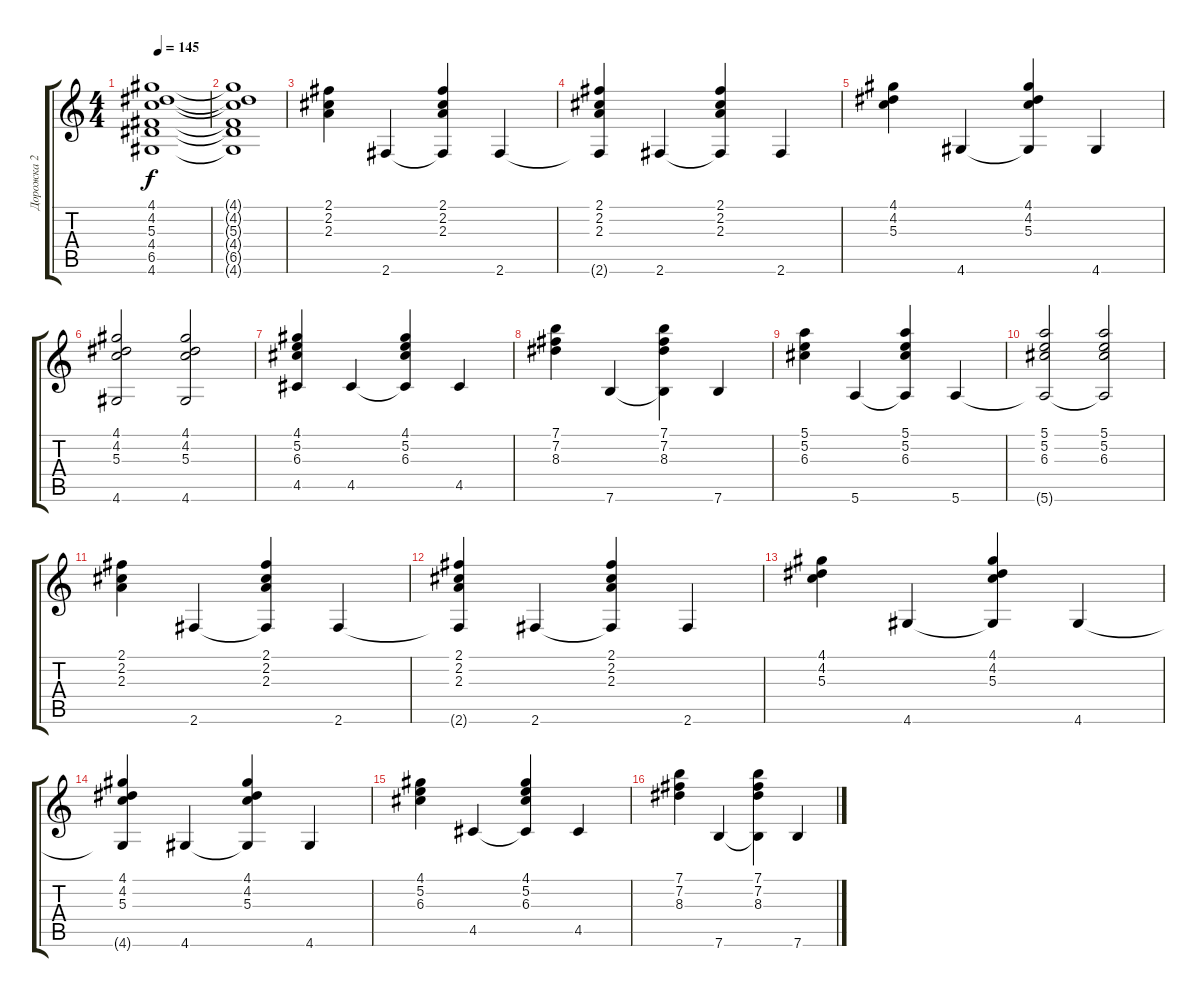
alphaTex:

\track ("Дорожка 2" "Дорожка 2") {instrument acousticguitarsteel}
\staff {score tabs}
\tuning (E4 B3 G3 D3 A2 E2) {hide}
\ts (4 4)
\tempo 145
\clef g2
\ks c
(4.1 4.2 5.3 4.4 6.5 4.6).1{dy f} |
(4.1{t} 4.2{t} 5.3{t} 4.4{t} 6.5{t} 4.6{t}).1 |
(2.1 2.2 2.3).4 2.6.4 (2.1 2.2 2.3 2.6{t}).4 2.6.4 |
(2.1 2.2 2.3 2.6{t}).4 2.6.4 (2.1 2.2 2.3 2.6{t}).4 2.6.4 |
(4.1 4.2 5.3).4 4.6.4 (4.1 4.2 5.3 4.6{t}).4 4.6.4 |
(4.1 4.2 5.3 4.6).2 (4.1 4.2 5.3 4.6).2 |
(4.1 5.2 6.3 4.5).4 4.5.4 (4.1 5.2 6.3 4.5{t}).4 4.5.4 |
(7.1 7.2 8.3).4 7.6.4 (7.1 7.2 8.3 7.6{t}).4 7.6.4 |
(5.1 5.2 6.3).4 5.6.4 (5.1 5.2 6.3 5.6{t}).4 5.6.4 |
(5.1 5.2 6.3 5.6{t}).2 (5.1 5.2 6.3 5.6{t}).2 |
(2.1 2.2 2.3).4 2.6.4 (2.1 2.2 2.3 2.6{t}).4 2.6.4 |
(2.1 2.2 2.3 2.6{t}).4 2.6.4 (2.1 2.2 2.3 2.6{t}).4 2.6.4 |
(4.1 4.2 5.3).4 4.6.4 (4.1 4.2 5.3 4.6{t}).4 4.6.4 |
(4.1 4.2 5.3 4.6{t}).4 4.6.4 (4.1 4.2 5.3 4.6{t}).4 4.6.4 |
(4.1 5.2 6.3).4 4.5.4 (4.1 5.2 6.3 4.5{t}).4 4.5.4 |
(7.1 7.2 8.3).4 7.6.4 (7.1 7.2 8.3 7.6{t}).4 7.6.4
